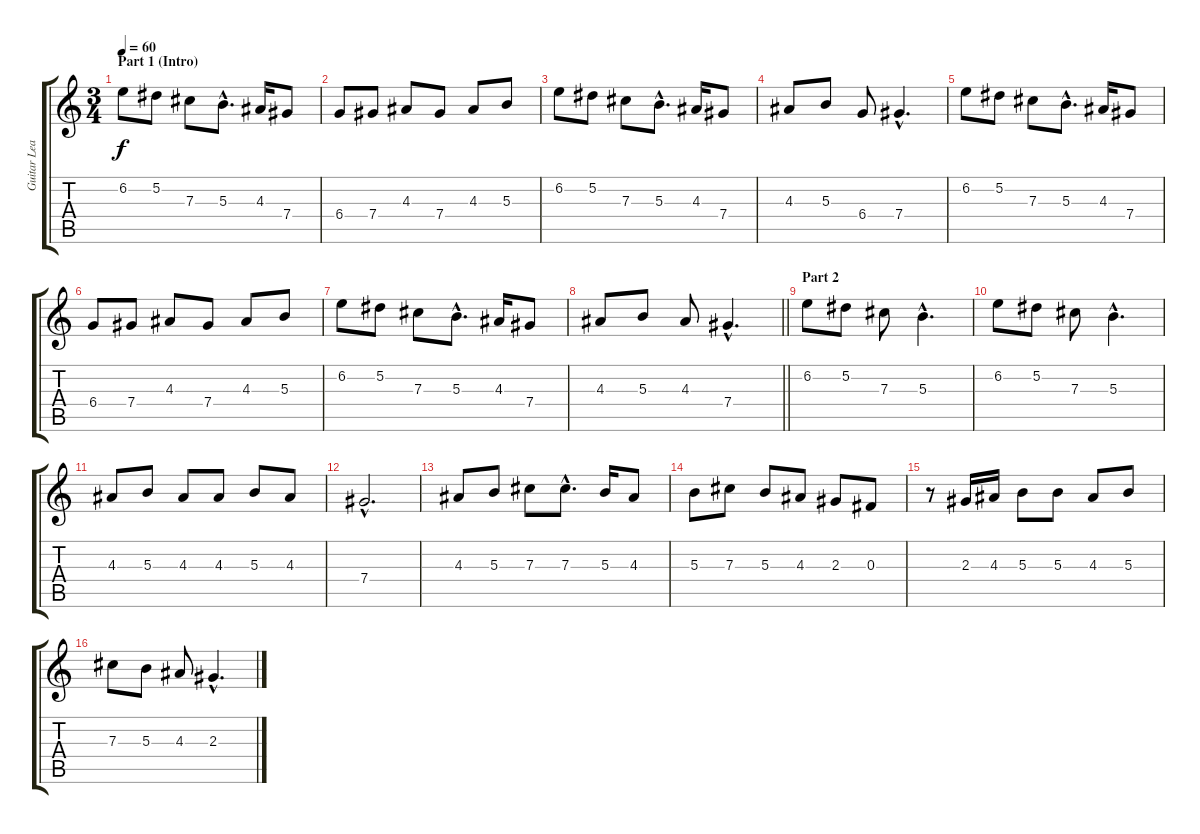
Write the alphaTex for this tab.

\track ("Guitar Lead 1" "Guitar Lea") {instrument acousticguitarnylon}
\staff {score tabs}
\tuning (Eb4 Bb3 Gb3 Db3 Ab2 Eb2) {hide}
\ts (3 4)
\section ("" "Part 1 (Intro)")
\tempo 60
\clef g2
\ks c
6.2.8{dy f instrument acousticguitarnylon} 5.2.8 7.3.8 5.3{hac}.8{d} 4.3.16 7.4.8 |
6.4.8 7.4.8 4.3.8 7.4.8 4.3.8 5.3.8 |
6.2.8 5.2.8 7.3.8 5.3{hac}.8{d} 4.3.16 7.4.8 |
4.3.8 5.3.8 6.4.8 7.4{hac}.4{d} |
6.2.8 5.2.8 7.3.8 5.3{hac}.8{d} 4.3.16 7.4.8 |
6.4.8 7.4.8 4.3.8 7.4.8 4.3.8 5.3.8 |
6.2.8 5.2.8 7.3.8 5.3{hac}.8{d} 4.3.16 7.4.8 |
\barLineRight lightlight
4.3.8 5.3.8 4.3.8 7.4{hac}.4{d} |
\section ("" "Part 2")
6.2.8 5.2.8 7.3.8 5.3{hac}.4{d} |
6.2.8 5.2.8 7.3.8 5.3{hac}.4{d} |
4.3.8 5.3.8 4.3.8 4.3.8 5.3.8 4.3.8 |
7.4{hac}.2{d} |
4.3.8 5.3.8 7.3.8 7.3{hac}.8{d} 5.3.16 4.3.8 |
5.3.8 7.3.8 5.3.8 4.3.8 2.3.8 0.3.8 |
r.8 2.3.16 4.3.16 5.3.8 5.3.8 4.3.8 5.3.8 |
7.3.8 5.3.8 4.3.8 2.3{hac}.4{d}
